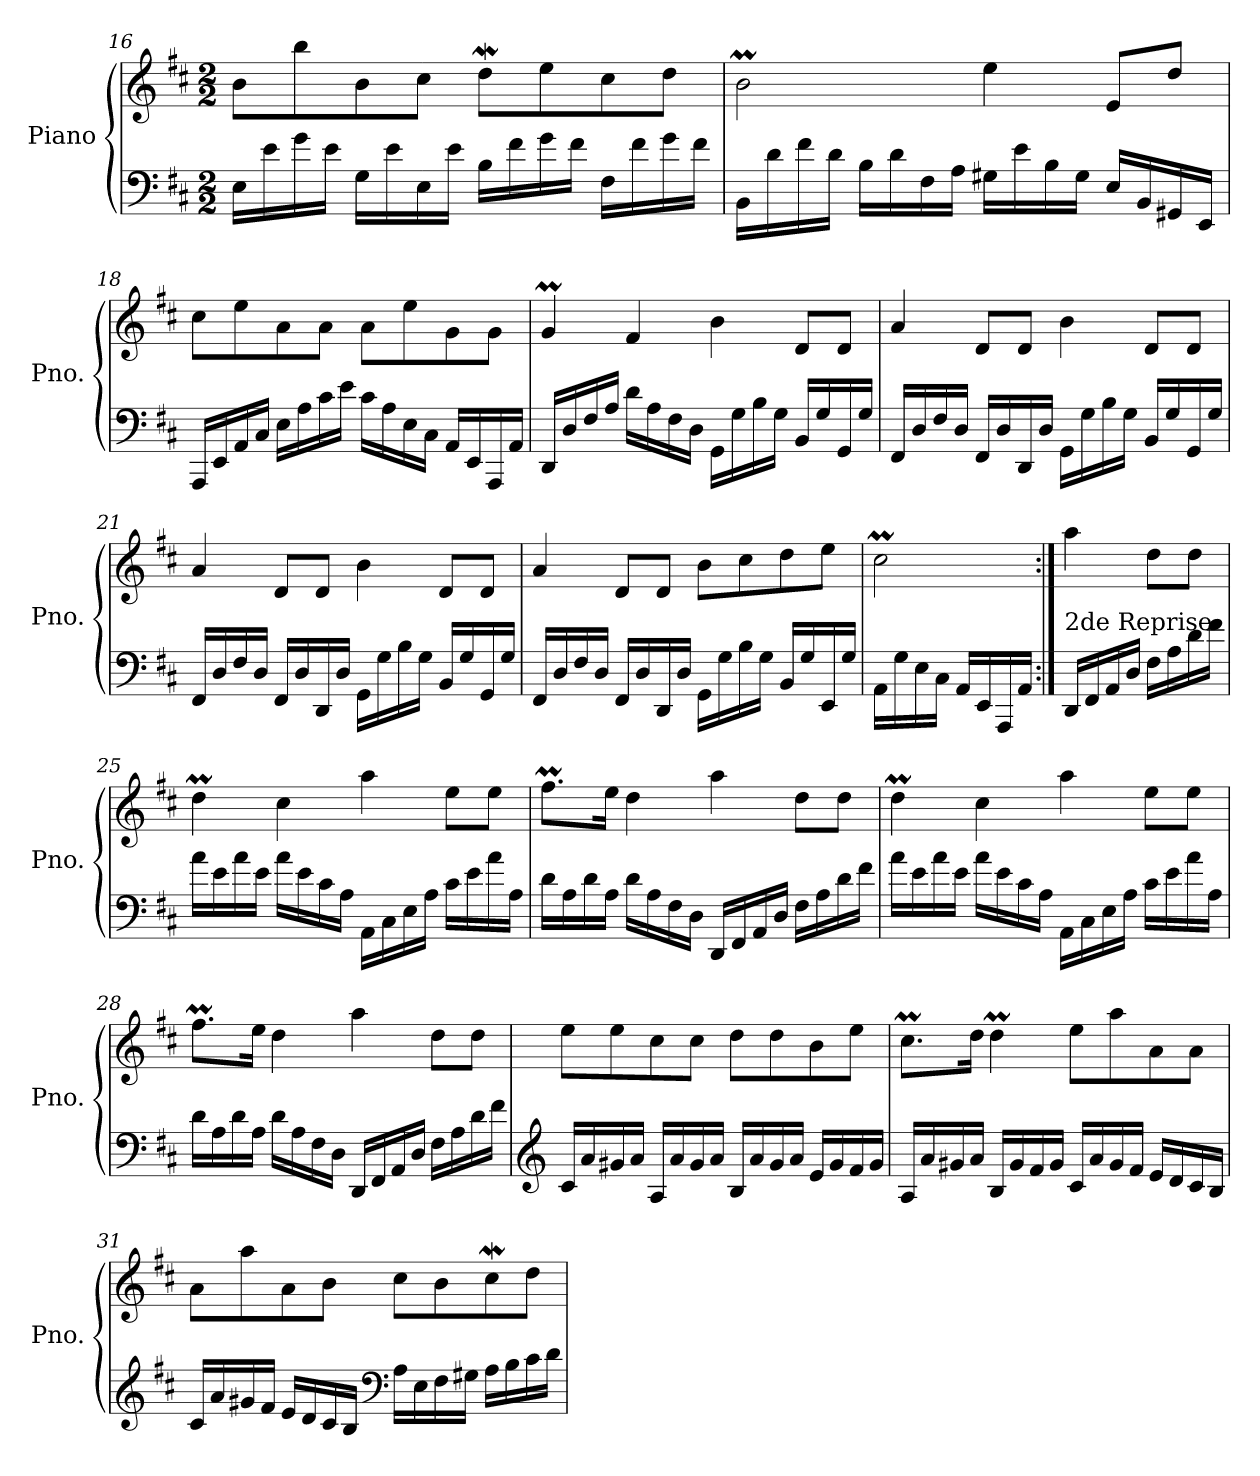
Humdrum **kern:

**kern	**kern
*part1	*part1
*staff2	*staff1
*I"Piano	*
*I'Pno.	*
*clefF4	*clefG2
*k[f#c#]	*k[f#c#]
*M2/2	*M2/2
=16	=16
16E\LL	8b\L
16e\	.
16g\	8bb\
16e\JJ	.
16G\LL	8b\
16e\	.
16E\	8cc#\J
16e\JJ	.
16B\LL	8ddw\L
16f#\	.
16g\	8ee\
16f#\JJ	.
16F#\LL	8cc#\
16f#\	.
16g\	8dd\J
16f#\JJ	.
!!LO:LB:g=z
=17	=17
16BB\LL	2bM\
16d\	.
16f#\	.
16d\JJ	.
16B\LL	.
16d\	.
16F#\	.
16A\JJ	.
16G#X\LL	4ee\
16e\	.
16B\	.
16G#\JJ	.
16E/LL	8e/L
16BB/	.
16GG#X/	8dd/J
16EE/JJ	.
=18	=18
16AAA/LL	8cc#\L
16EE/	.
16AA/	8ee\
16C#/JJ	.
16E\LL	8a\
16A\	.
16c#\	8a\J
16e\JJ	.
16c#\LL	8a\L
16A\	.
16E\	8ee\
16C#\JJ	.
16AA/LL	8g\
16EE/	.
16AAA/	8g\J
16AA/JJ	.
=19	=19
16DD/LL	4gM/
16D/	.
16F#/	.
16A/JJ	.
16d\LL	4f#/
16A\	.
16F#\	.
16D\JJ	.
16GG\LL	4b\
16G\	.
16B\	.
16G\JJ	.
16BB/LL	8d/L
16G/	.
16GG/	8d/J
16G/JJ	.
!!LO:PB:g=z
=20	=20
16FF#/LL	4a/
16D/	.
16F#/	.
16D/JJ	.
16FF#/LL	8d/L
16D/	.
16DD/	8d/J
16D/JJ	.
16GG\LL	4b\
16G\	.
16B\	.
16G\JJ	.
16BB/LL	8d/L
16G/	.
16GG/	8d/J
16G/JJ	.
=21	=21
16FF#/LL	4a/
16D/	.
16F#/	.
16D/JJ	.
16FF#/LL	8d/L
16D/	.
16DD/	8d/J
16D/JJ	.
16GG\LL	4b\
16G\	.
16B\	.
16G\JJ	.
16BB/LL	8d/L
16G/	.
16GG/	8d/J
16G/JJ	.
=22	=22
16FF#/LL	4a/
16D/	.
16F#/	.
16D/JJ	.
16FF#/LL	8d/L
16D/	.
16DD/	8d/J
16D/JJ	.
16GG\LL	8b\L
16G\	.
16B\	8cc#\
16G\JJ	.
16BB/LL	8dd\
16G/	.
16EE/	8ee\J
16G/JJ	.
=23	=23
16AA\LL	2cc#m\
16G\	.
16E\	.
16C#\JJ	.
16AA/LL	.
16EE/	.
16AAA/	.
16AA/JJ	.
!!LO:LB:g=z
=24:|!	=24:|!
!LO:TX:a:t=2de Reprise	!
16DD/LL	4aa\
16FF#/	.
16AA/	.
16D/JJ	.
16F#\LL	8dd\L
16A\	.
16d\	8dd\J
16f#\JJ	.
=25	=25
16a\LL	4ddM\
16e\	.
16a\	.
16e\JJ	.
16a\LL	4cc#\
16e\	.
16c#\	.
16A\JJ	.
16AA\LL	4aa\
16C#\	.
16E\	.
16A\JJ	.
16c#\LL	8ee\L
16e\	.
16a\	8ee\J
16A\JJ	.
=26	=26
16d\LL	8.ff#m\L
16A\	.
16d\	.
16A\JJ	16ee\Jk
16d\LL	4dd\
16A\	.
16F#\	.
16D\JJ	.
16DD/LL	4aa\
16FF#/	.
16AA/	.
16D/JJ	.
16F#\LL	8dd\L
16A\	.
16d\	8dd\J
16f#\JJ	.
!!LO:LB:g=z
=27	=27
16a\LL	4ddM\
16e\	.
16a\	.
16e\JJ	.
16a\LL	4cc#\
16e\	.
16c#\	.
16A\JJ	.
16AA\LL	4aa\
16C#\	.
16E\	.
16A\JJ	.
16c#\LL	8ee\L
16e\	.
16a\	8ee\J
16A\JJ	.
=28	=28
16d\LL	8.ff#m\L
16A\	.
16d\	.
16A\JJ	16ee\Jk
16d\LL	4dd\
16A\	.
16F#\	.
16D\JJ	.
16DD/LL	4aa\
16FF#/	.
16AA/	.
16D/JJ	.
16F#\LL	8dd\L
16A\	.
16d\	8dd\J
16f#\JJ	.
=29	=29
*clefG2	*
16c#/LL	8ee\L
16a/	.
16g#X/	8ee\
16a/JJ	.
16A/LL	8cc#\
16a/	.
16g#/	8cc#\J
16a/JJ	.
16B/LL	8dd\L
16a/	.
16g#/	8dd\
16a/JJ	.
16e/LL	8b\
16g#/	.
16f#/	8ee\J
16g#/JJ	.
!!LO:LB:g=z
=30	=30
16A/LL	8.cc#m\L
16a/	.
16g#X/	.
16a/JJ	16dd\Jk
16B/LL	4ddM\
16g#/	.
16f#/	.
16g#/JJ	.
16c#/LL	8ee\L
16a/	.
16g#/	8aa\
16f#/JJ	.
16e/LL	8a\
16d/	.
16c#/	8a\J
16B/JJ	.
=31	=31
16c#/LL	8a\L
16a/	.
16g#X/	8aa\
16f#/JJ	.
16e/LL	8a\
16d/	.
16c#/	8b\J
16B/JJ	.
*clefF4	*
16A\LL	8cc#\L
16E\	.
16F#\	8b\
16G#X\JJ	.
16A\LL	8cc#W\
16B\	.
16c#\	8dd\J
16d\JJ	.
=	=
*-	*-
